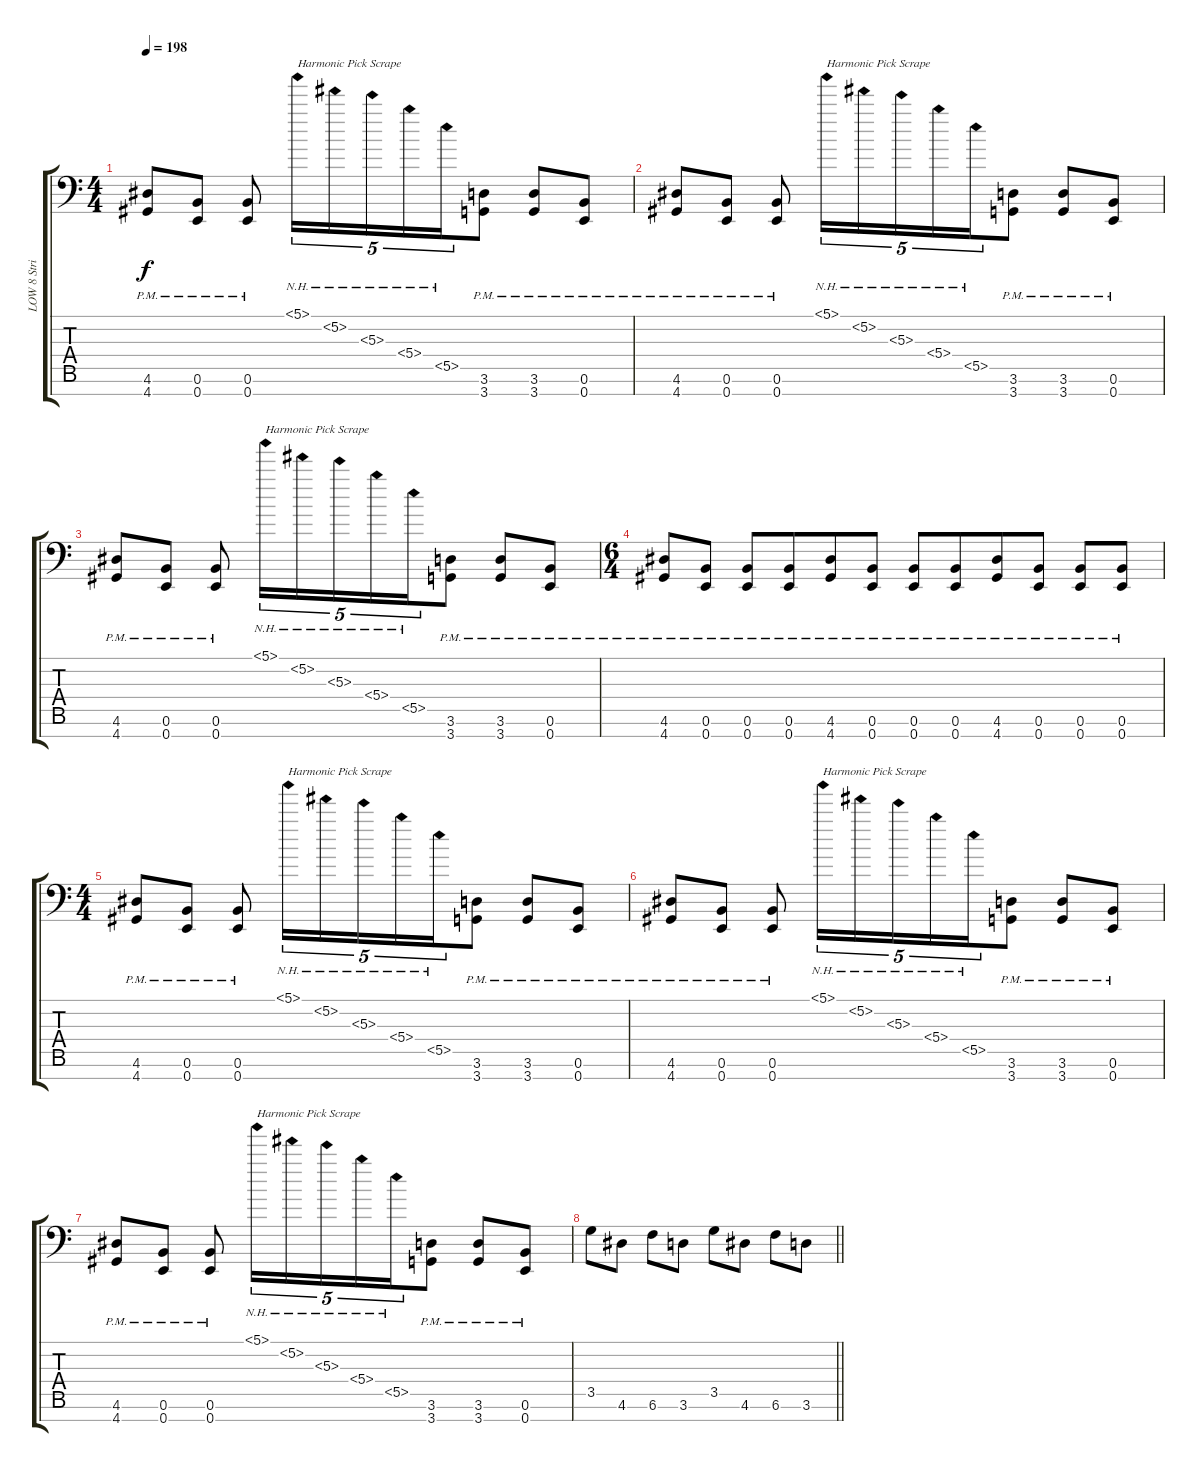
\track ("LOW 8 String RIGHT" "LOW 8 Stri") {instrument distortionguitar}
\staff {score tabs}
\tuning (B3 Gb3 E3 B2 E2 B1 E1) {hide}
\ts (4 4)
\section ("" "")
\tempo 198
\clef f4
\ks c
(4.6{pm} 4.7{pm}).8{dy f beam merge} (0.6{pm} 0.7{pm}).8 (0.6{pm} 0.7{pm}).8 5.1{nh}.16{tu (5 4) txt "Harmonic Pick Scrape"} 5.2{nh}.16{tu (5 4) beam merge} 5.3{nh}.16{tu (5 4)} 5.4{nh}.16{tu (5 4) beam merge} 5.5{nh}.16{tu (5 4) beam merge} (3.6{pm} 3.7{pm}).8 (3.6{pm} 3.7{pm}).8{beam merge} (0.6{pm} 0.7{pm}).8 |
(4.6{pm} 4.7{pm}).8{beam merge} (0.6{pm} 0.7{pm}).8 (0.6{pm} 0.7{pm}).8 5.1{nh}.16{tu (5 4) txt "Harmonic Pick Scrape"} 5.2{nh}.16{tu (5 4) beam merge} 5.3{nh}.16{tu (5 4)} 5.4{nh}.16{tu (5 4) beam merge} 5.5{nh}.16{tu (5 4) beam merge} (3.6{pm} 3.7{pm}).8 (3.6{pm} 3.7{pm}).8{beam merge} (0.6{pm} 0.7{pm}).8 |
(4.6{pm} 4.7{pm}).8{beam merge} (0.6{pm} 0.7{pm}).8 (0.6{pm} 0.7{pm}).8 5.1{nh}.16{tu (5 4) txt "Harmonic Pick Scrape"} 5.2{nh}.16{tu (5 4) beam merge} 5.3{nh}.16{tu (5 4)} 5.4{nh}.16{tu (5 4) beam merge} 5.5{nh}.16{tu (5 4) beam merge} (3.6{pm} 3.7{pm}).8 (3.6{pm} 3.7{pm}).8{beam merge} (0.6{pm} 0.7{pm}).8 |
\ts (6 4)
(4.6{pm} 4.7{pm}).8{beam merge} (0.6{pm} 0.7{pm}).8 (0.6{pm} 0.7{pm}).8 (0.6{pm} 0.7{pm}).8{beam merge} (4.6{pm} 4.7{pm}).8{beam merge} (0.6{pm} 0.7{pm}).8 (0.6{pm} 0.7{pm}).8 (0.6{pm} 0.7{pm}).8{beam merge} (4.6{pm} 4.7{pm}).8{beam merge} (0.6{pm} 0.7{pm}).8 (0.6{pm} 0.7{pm}).8 (0.6{pm} 0.7{pm}).8 |
\ts (4 4)
(4.6{pm} 4.7{pm}).8{beam merge} (0.6{pm} 0.7{pm}).8 (0.6{pm} 0.7{pm}).8 5.1{nh}.16{tu (5 4) txt "Harmonic Pick Scrape"} 5.2{nh}.16{tu (5 4) beam merge} 5.3{nh}.16{tu (5 4)} 5.4{nh}.16{tu (5 4) beam merge} 5.5{nh}.16{tu (5 4) beam merge} (3.6{pm} 3.7{pm}).8 (3.6{pm} 3.7{pm}).8{beam merge} (0.6{pm} 0.7{pm}).8 |
(4.6{pm} 4.7{pm}).8{beam merge} (0.6{pm} 0.7{pm}).8 (0.6{pm} 0.7{pm}).8 5.1{nh}.16{tu (5 4) txt "Harmonic Pick Scrape"} 5.2{nh}.16{tu (5 4) beam merge} 5.3{nh}.16{tu (5 4)} 5.4{nh}.16{tu (5 4) beam merge} 5.5{nh}.16{tu (5 4) beam merge} (3.6{pm} 3.7{pm}).8 (3.6{pm} 3.7{pm}).8{beam merge} (0.6{pm} 0.7{pm}).8 |
(4.6{pm} 4.7{pm}).8{beam merge} (0.6{pm} 0.7{pm}).8 (0.6{pm} 0.7{pm}).8 5.1{nh}.16{tu (5 4) txt "Harmonic Pick Scrape"} 5.2{nh}.16{tu (5 4) beam merge} 5.3{nh}.16{tu (5 4)} 5.4{nh}.16{tu (5 4) beam merge} 5.5{nh}.16{tu (5 4) beam merge} (3.6{pm} 3.7{pm}).8 (3.6{pm} 3.7{pm}).8{beam merge} (0.6{pm} 0.7{pm}).8 |
\barLineRight lightlight
3.5.8{beam merge} 4.6.8 6.6.8 3.6.8 3.5.8 4.6.8 6.6.8{beam merge} 3.6.8
